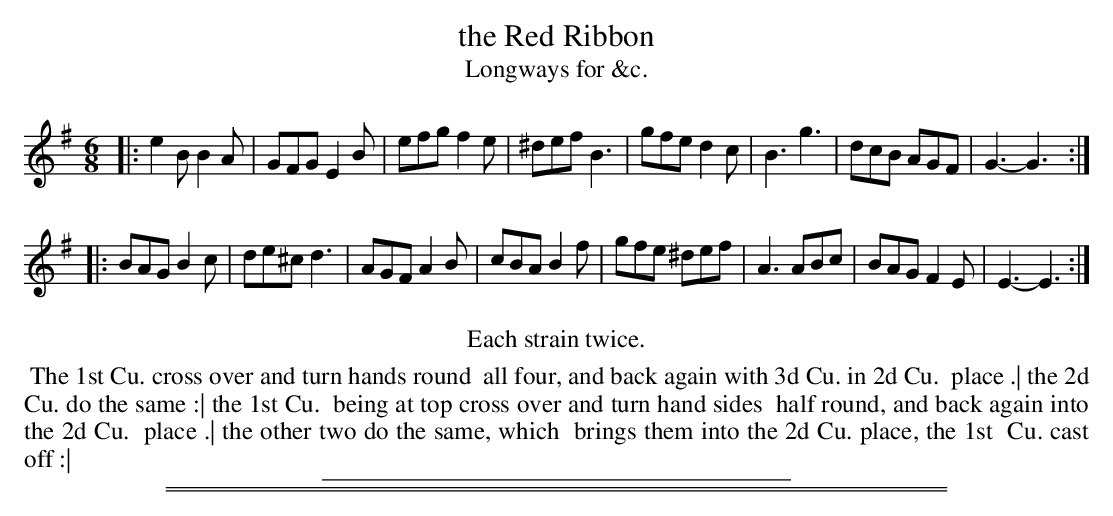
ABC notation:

X:1
T: the Red Ribbon
T: Longways for &c.
M: 6/8
L: 1/8
K: Em
|:\
e2B B2A | GFG E2B | efg f2e | ^def B3 |\
gfe d2c | B3 g3 | dcB AGF | G3- G3 :|
|:\
BAG B2c | de^c d3 | AGF A2B | cBA B2f |\
gfe ^def | A3 ABc | BAG F2E | E3- E3 :|
